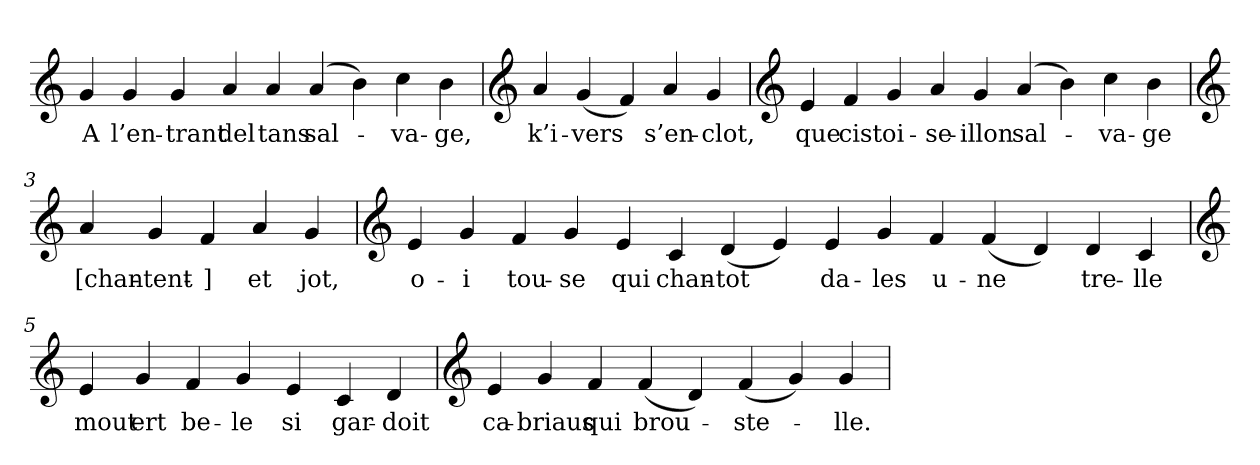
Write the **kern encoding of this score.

**kern	**text
*part1	*part1
*staff1	*staff1
*clefG2	*
=	=
4g	A
4g	l’en-
4g	-trant
4a	del
4a	tans
(4a	sal-
4b)	.
4cc	-va-
4b	-ge,
=1	=1
*clefG2	*
4a	k’i-
(4g	-vers
4f)	.
4a	s’en-
4g	-clot,
=2	=2
*clefG2	*
4e	que
4f	cist
4g	oi-
4a	-se-
4g	-illon
(4a	sal-
4b)	.
4cc	-va-
4b	-ge
=3	=3
*clefG2	*
4a	[chan-
4g	-tent-
4f	-]
4a	et
4g	jot,
=4	=4
*clefG2	*
4e	o-
4g	-i
4f	tou-
4g	-se
4e	qui
4c	chan-
(4d	-tot
4e)	.
4e	da-
4g	-les
4f	u-
(4f	-ne
4d)	.
4d	tre-
4c	-lle
=5	=5
*clefG2	*
4e	mout
4g	ert
4f	be-
4g	-le
4e	si
4c	gar-
4d	-doit
=6	=6
*clefG2	*
4e	ca-
4g	-briaus
4f	qui
(4f	brou-
4d)	.
(4f	-ste-
4g)	.
4g	-lle.
=	=
*-	*-
